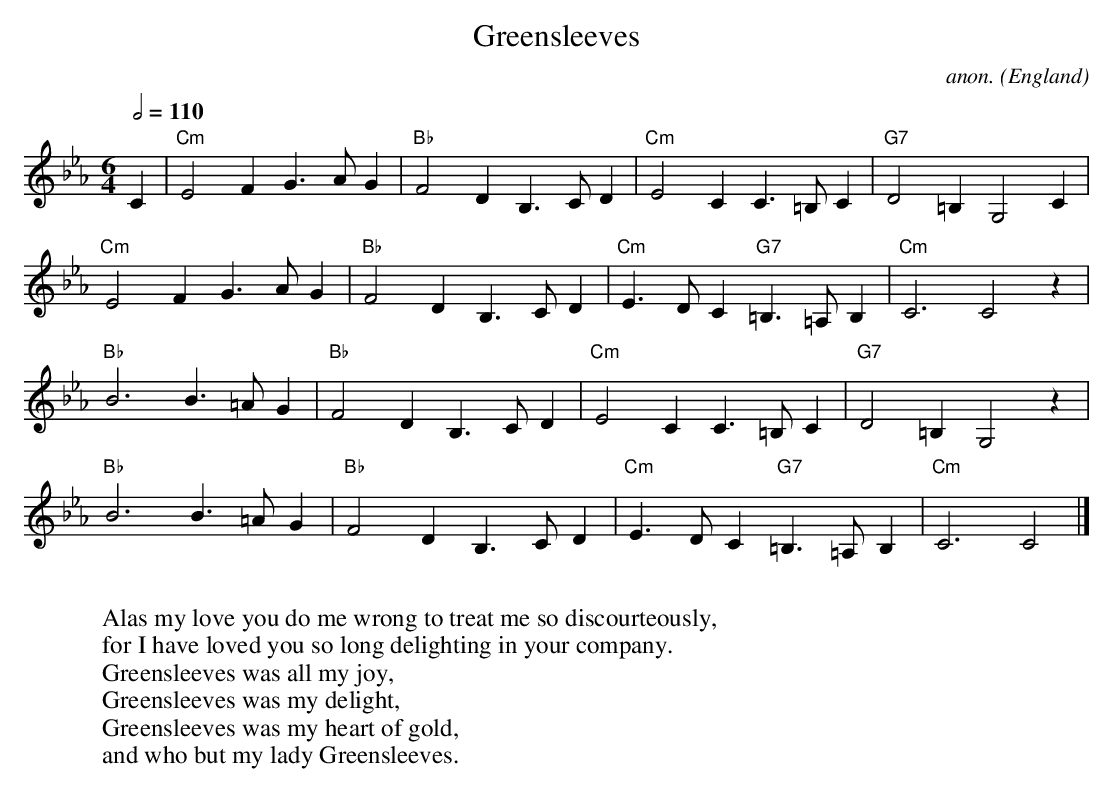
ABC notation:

X:1
T:Greensleeves
C:anon.
O:England
M:6/4
L:1/4
Q:1/2=110
K:Cm
C|"Cm"E2F G>AG|"Bb"F2D B,>CD|"Cm"E2C C>=B,C|"G7"D2=B, G,2C|
"Cm"E2F G>AG|"Bb"F2D B,>CD|"Cm"E>DC "G7"=B,>=A,B,|"Cm"C3 C2z|
"Bb"B3 B>=AG|"Bb"F2D B,>CD|"Cm"E2C C>=B,C|"G7"D2=B, G,2z|
"Bb"B3 B>=AG|"Bb"F2D B,>CD|"Cm"E>DC "G7"=B,>=A,B,|"Cm"C3 C2|]
W:
W:Alas my love you do me wrong to treat me so discourteously,
W:for I have loved you so long delighting in your company.
W:Greensleeves was all my joy,
W:Greensleeves was my delight,
W:Greensleeves was my heart of gold,
W:and who but my lady Greensleeves.
